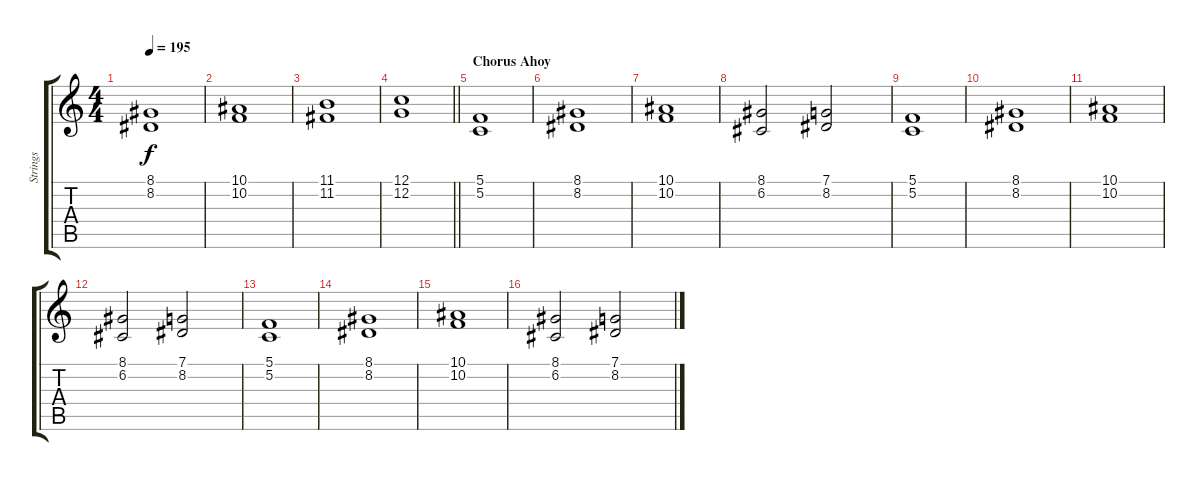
\track ("Strings" "Strings") {instrument stringensemble1}
\staff {score tabs}
\tuning (C4 G3 Eb3 Bb2 F2 C2) {hide}
\ts (4 4)
\tempo 195
\clef g2
\ks c
(8.1 8.2).1{dy f} |
(10.1 10.2).1 |
(11.1 11.2).1 |
\barLineRight lightlight
(12.1 12.2).1 |
\section ("" "Chorus Ahoy")
(5.1 5.2).1 |
(8.1 8.2).1 |
(10.1 10.2).1 |
(8.1 6.2).2 (7.1 8.2).2 |
(5.1 5.2).1 |
(8.1 8.2).1 |
(10.1 10.2).1 |
(8.1 6.2).2 (7.1 8.2).2 |
(5.1 5.2).1 |
(8.1 8.2).1 |
(10.1 10.2).1 |
(8.1 6.2).2 (7.1 8.2).2
